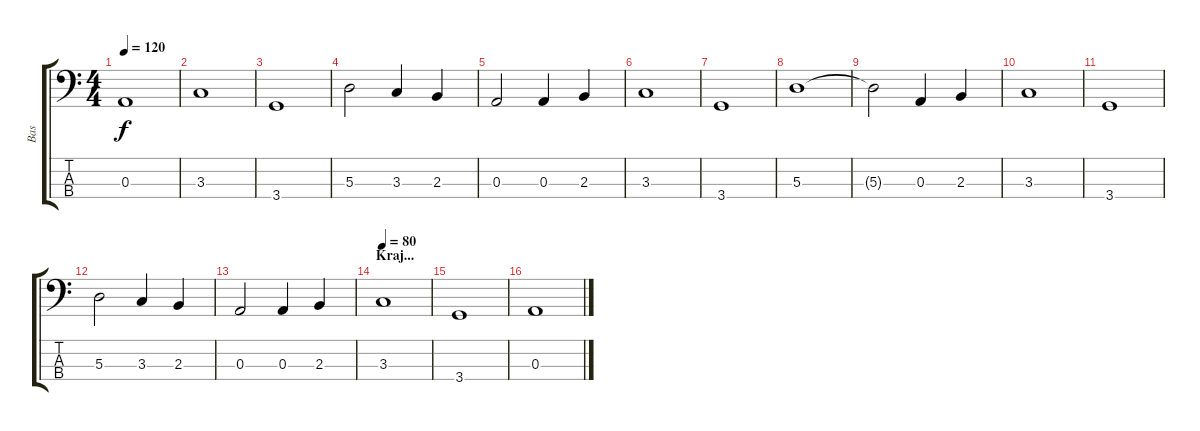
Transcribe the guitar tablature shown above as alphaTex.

\track ("Bas" "Bas") {instrument fretlessbass}
\staff {score tabs}
\tuning (G2 D2 A1 E1) {hide}
\ts (4 4)
\tempo 120
\clef f4
\ks c
0.3{t}.1{dy f} |
3.3.1 |
3.4.1 |
5.3.2 3.3.4 2.3.4 |
0.3.2 0.3.4 2.3.4 |
3.3.1 |
3.4.1 |
5.3.1 |
5.3{t}.2 0.3.4 2.3.4 |
3.3.1 |
3.4.1 |
5.3.2 3.3.4 2.3.4 |
0.3.2 0.3.4 2.3.4 |
\section ("" "Kraj...")
\tempo 80
3.3.1 |
3.4.1 |
0.3.1
